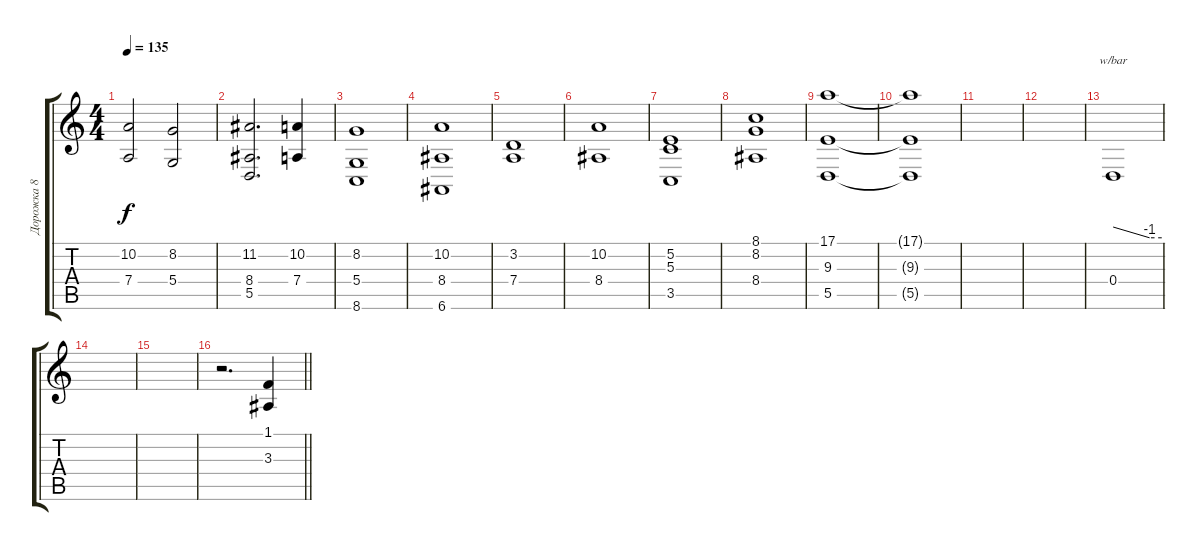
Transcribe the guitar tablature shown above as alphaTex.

\track ("Дорожка 8" "Дорожка 8") {instrument stringensemble2}
\staff {score tabs}
\tuning (E4 B3 G3 D3 A2 E2) {hide}
\ts (4 4)
\tempo 135
\clef g2
\ks c
(10.2 7.4).2{dy f} (8.2 5.4).2 |
(11.2 8.4 5.5).2{d} (10.2 7.4).4 |
(8.2 5.4 8.6).1 |
(10.2 8.4 6.6).1 |
(3.2 7.4).1 |
(10.2 8.4).1 |
(5.2 5.3 3.5).1 |
(8.1 8.2 8.4).1 |
(17.1 9.3 5.5).1 |
(17.1{t} 9.3{t} 5.5{t}).1 |
|
|
0.4.1{tbe (custom default 0 0 45 -4 60 -4)} |
|
|
\barLineRight lightlight
r.2{d} (1.1 3.3).4
